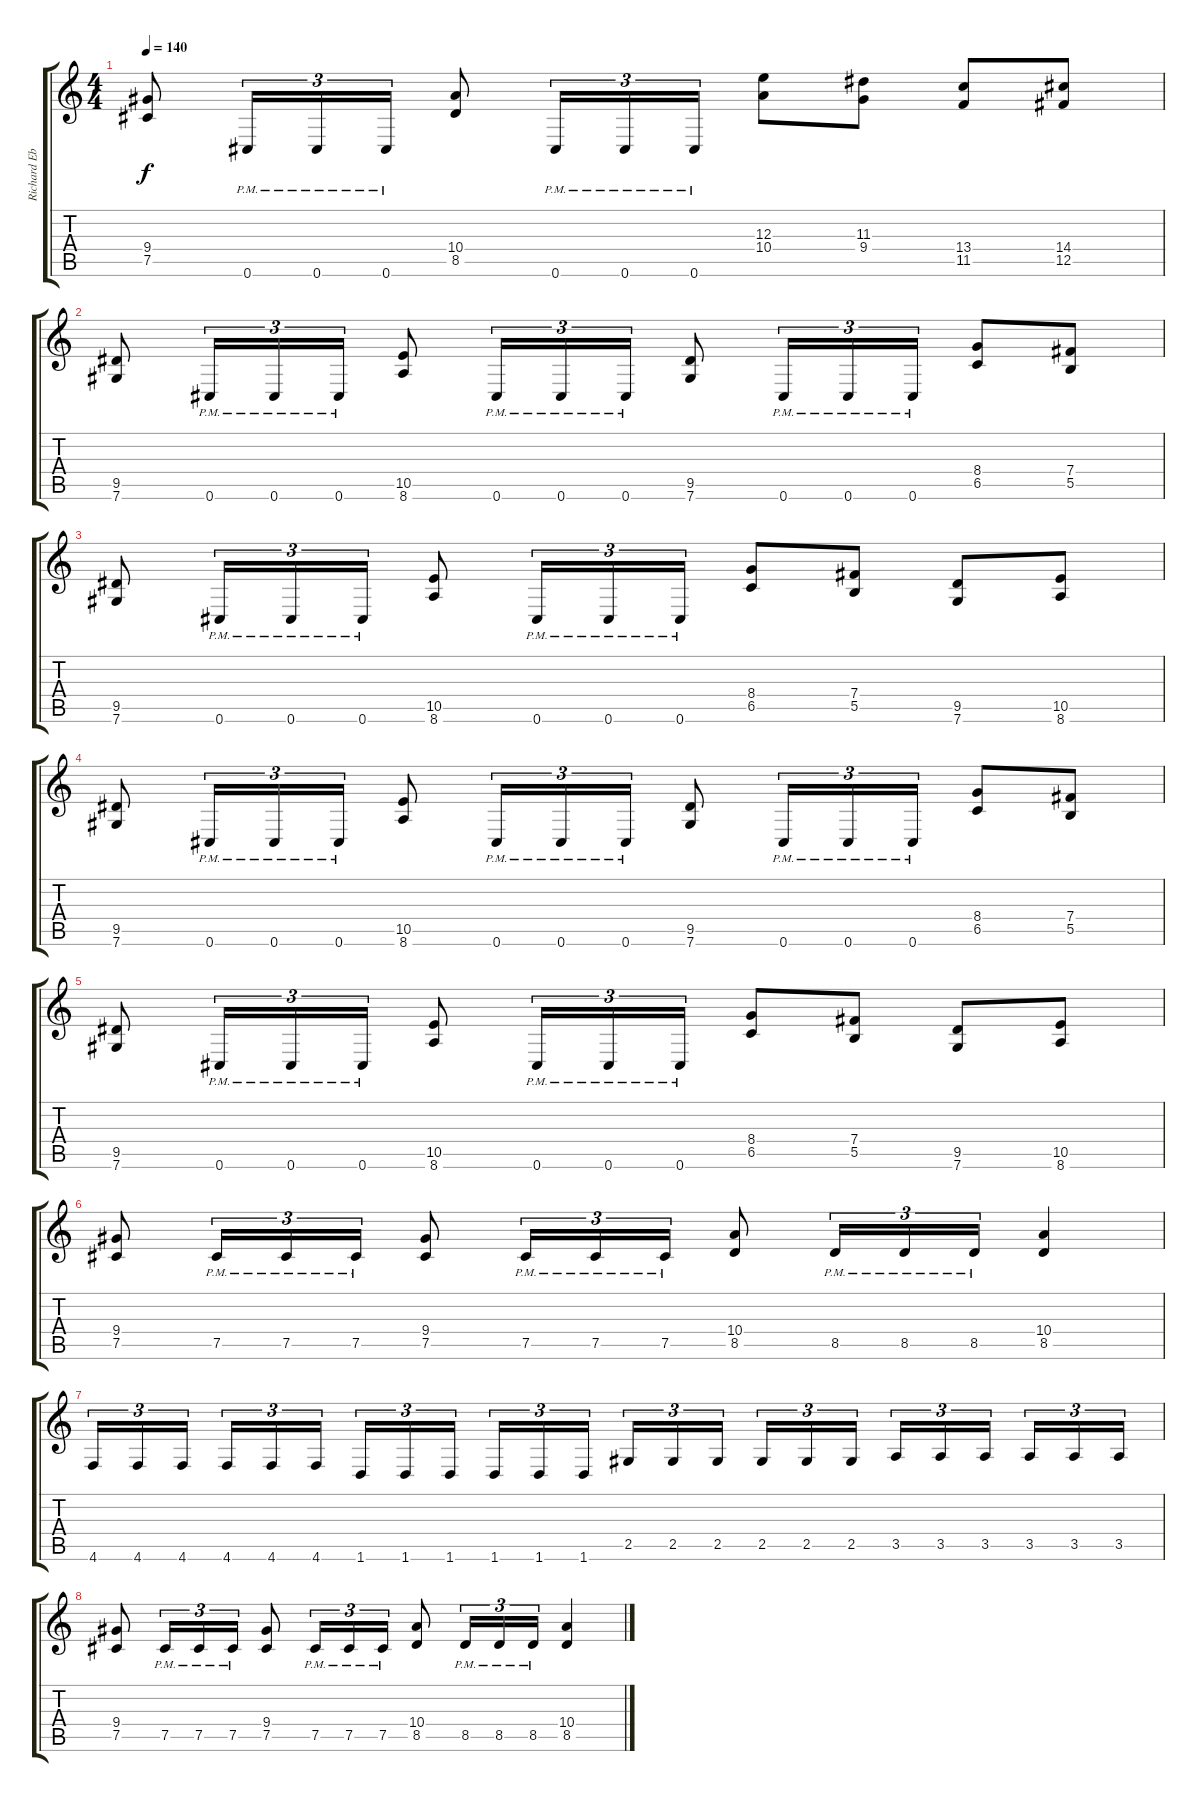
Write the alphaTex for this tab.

\track ("Richard Ebisch (Lead)" "Richard Eb") {instrument distortionguitar}
\staff {score tabs}
\tuning (Db4 Ab3 E3 B2 Gb2 Db2) {hide}
\ts (4 4)
\tempo 140
\clef g2
\ks c
(9.4 7.5).8{dy f} 0.6{pm}.16{tu (3 2)} 0.6{pm}.16{tu (3 2)} 0.6{pm}.16{tu (3 2)} (10.4 8.5).8 0.6{pm}.16{tu (3 2)} 0.6{pm}.16{tu (3 2)} 0.6{pm}.16{tu (3 2)} (12.3 10.4).8 (11.3 9.4).8 (13.4 11.5).8 (14.4 12.5).8 |
(9.5 7.6).8 0.6{pm}.16{tu (3 2)} 0.6{pm}.16{tu (3 2)} 0.6{pm}.16{tu (3 2)} (10.5 8.6).8 0.6{pm}.16{tu (3 2)} 0.6{pm}.16{tu (3 2)} 0.6{pm}.16{tu (3 2)} (9.5 7.6).8 0.6{pm}.16{tu (3 2)} 0.6{pm}.16{tu (3 2)} 0.6{pm}.16{tu (3 2)} (8.4 6.5).8 (7.4 5.5).8 |
(9.5 7.6).8 0.6{pm}.16{tu (3 2)} 0.6{pm}.16{tu (3 2)} 0.6{pm}.16{tu (3 2)} (10.5 8.6).8 0.6{pm}.16{tu (3 2)} 0.6{pm}.16{tu (3 2)} 0.6{pm}.16{tu (3 2)} (8.4 6.5).8 (7.4 5.5).8 (9.5 7.6).8 (10.5 8.6).8 |
(9.5 7.6).8 0.6{pm}.16{tu (3 2)} 0.6{pm}.16{tu (3 2)} 0.6{pm}.16{tu (3 2)} (10.5 8.6).8 0.6{pm}.16{tu (3 2)} 0.6{pm}.16{tu (3 2)} 0.6{pm}.16{tu (3 2)} (9.5 7.6).8 0.6{pm}.16{tu (3 2)} 0.6{pm}.16{tu (3 2)} 0.6{pm}.16{tu (3 2)} (8.4 6.5).8 (7.4 5.5).8 |
(9.5 7.6).8 0.6{pm}.16{tu (3 2)} 0.6{pm}.16{tu (3 2)} 0.6{pm}.16{tu (3 2)} (10.5 8.6).8 0.6{pm}.16{tu (3 2)} 0.6{pm}.16{tu (3 2)} 0.6{pm}.16{tu (3 2)} (8.4 6.5).8 (7.4 5.5).8 (9.5 7.6).8 (10.5 8.6).8 |
(9.4 7.5).8 7.5{pm}.16{tu (3 2)} 7.5{pm}.16{tu (3 2)} 7.5{pm}.16{tu (3 2)} (9.4 7.5).8 7.5{pm}.16{tu (3 2)} 7.5{pm}.16{tu (3 2)} 7.5{pm}.16{tu (3 2)} (10.4 8.5).8 8.5{pm}.16{tu (3 2)} 8.5{pm}.16{tu (3 2)} 8.5{pm}.16{tu (3 2)} (10.4 8.5).4 |
4.6.16{tu (3 2)} 4.6.16{tu (3 2)} 4.6.16{tu (3 2) beam splitsecondary} 4.6.16{tu (3 2)} 4.6.16{tu (3 2)} 4.6.16{tu (3 2)} 1.6.16{tu (3 2)} 1.6.16{tu (3 2)} 1.6.16{tu (3 2) beam splitsecondary} 1.6.16{tu (3 2)} 1.6.16{tu (3 2)} 1.6.16{tu (3 2)} 2.5.16{tu (3 2)} 2.5.16{tu (3 2)} 2.5.16{tu (3 2) beam splitsecondary} 2.5.16{tu (3 2)} 2.5.16{tu (3 2)} 2.5.16{tu (3 2)} 3.5.16{tu (3 2)} 3.5.16{tu (3 2)} 3.5.16{tu (3 2) beam splitsecondary} 3.5.16{tu (3 2)} 3.5.16{tu (3 2)} 3.5.16{tu (3 2)} |
(9.4 7.5).8 7.5{pm}.16{tu (3 2)} 7.5{pm}.16{tu (3 2)} 7.5{pm}.16{tu (3 2)} (9.4 7.5).8 7.5{pm}.16{tu (3 2)} 7.5{pm}.16{tu (3 2)} 7.5{pm}.16{tu (3 2)} (10.4 8.5).8 8.5{pm}.16{tu (3 2)} 8.5{pm}.16{tu (3 2)} 8.5{pm}.16{tu (3 2)} (10.4 8.5).4
